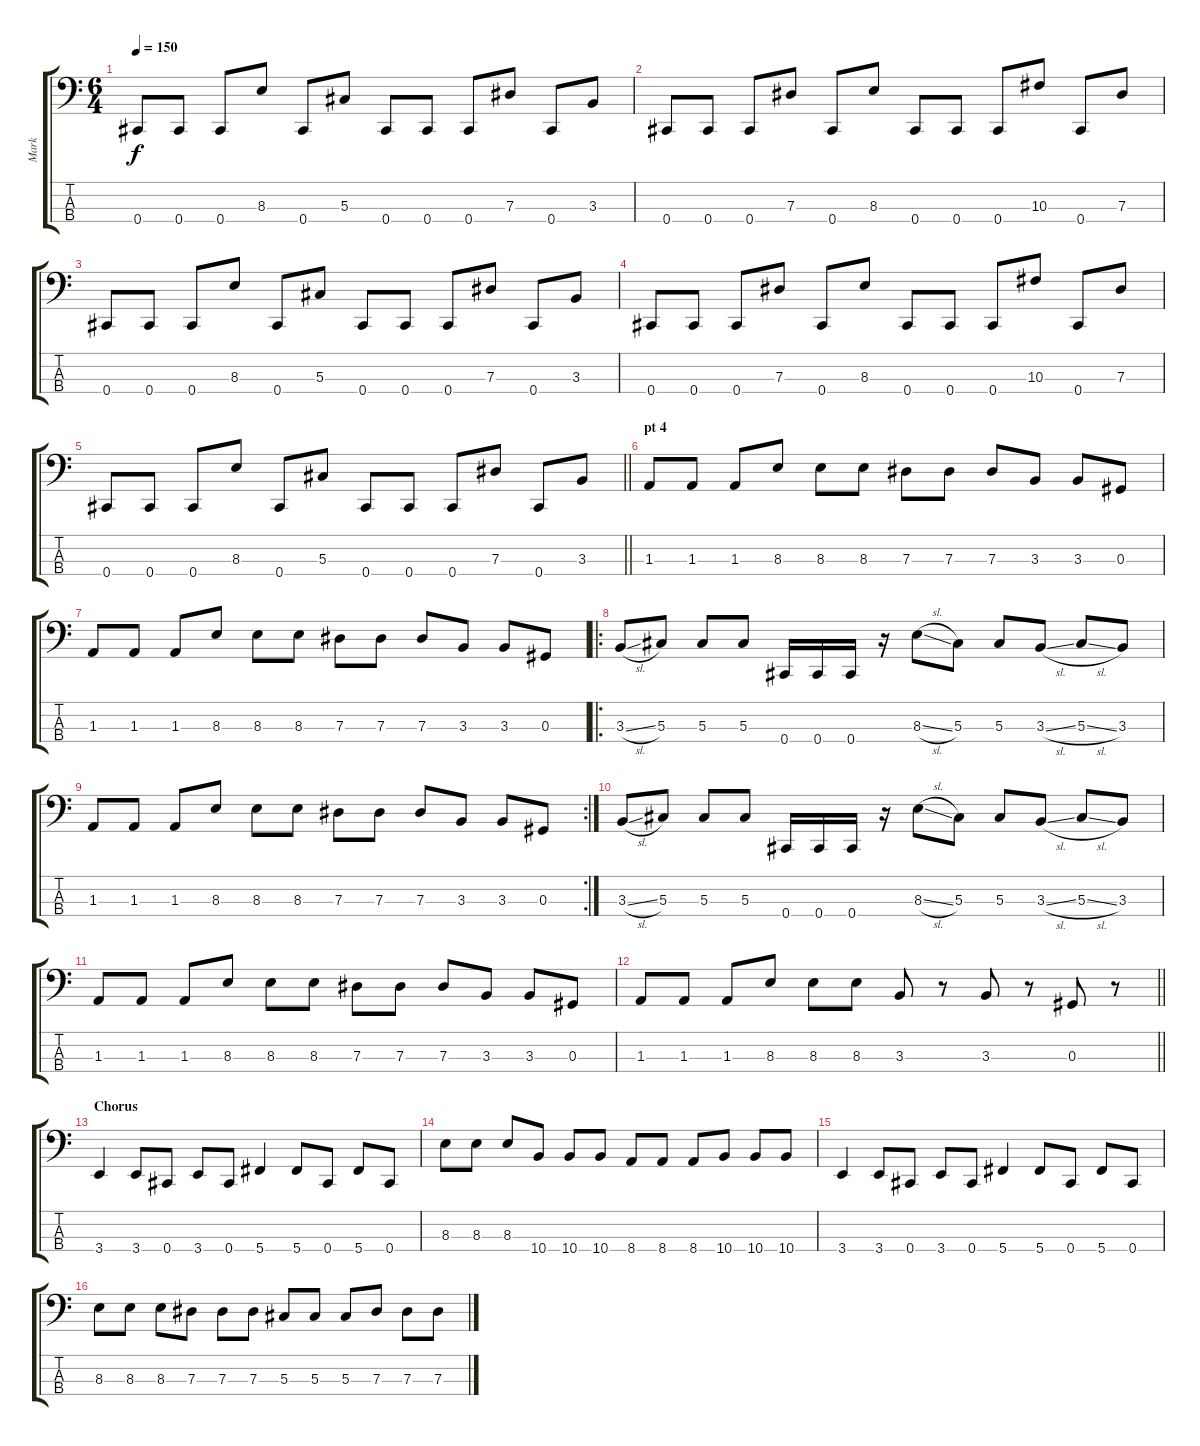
\track ("Mark" "Mark") {instrument electricbassfinger}
\staff {score tabs}
\tuning (Gb2 Db2 Ab1 Db1) {hide}
\ts (6 4)
\tempo 150
\clef f4
\ks c
0.4.8{dy f} 0.4.8 0.4.8 8.3.8 0.4.8 5.3.8 0.4.8 0.4.8 0.4.8 7.3.8 0.4.8 3.3.8 |
0.4.8 0.4.8 0.4.8 7.3.8 0.4.8 8.3.8 0.4.8 0.4.8 0.4.8 10.3.8 0.4.8 7.3.8 |
0.4.8 0.4.8 0.4.8 8.3.8 0.4.8 5.3.8 0.4.8 0.4.8 0.4.8 7.3.8 0.4.8 3.3.8 |
0.4.8 0.4.8 0.4.8 7.3.8 0.4.8 8.3.8 0.4.8 0.4.8 0.4.8 10.3.8 0.4.8 7.3.8 |
\barLineRight lightlight
0.4.8 0.4.8 0.4.8 8.3.8 0.4.8 5.3.8 0.4.8 0.4.8 0.4.8 7.3.8 0.4.8 3.3.8 |
\section ("" "pt 4")
1.3.8 1.3.8 1.3.8 8.3.8 8.3.8 8.3.8 7.3.8 7.3.8 7.3.8 3.3.8 3.3.8 0.3.8 |
1.3.8 1.3.8 1.3.8 8.3.8 8.3.8 8.3.8 7.3.8 7.3.8 7.3.8 3.3.8 3.3.8 0.3.8 |
\ro
3.3{sl}.8 5.3.8 5.3.8 5.3.8 0.4.16 0.4.16 0.4.16 r.16 8.3{sl}.8 5.3.8 5.3.8 3.3{sl}.8 5.3{sl}.8 3.3.8 |
\rc 2
1.3.8 1.3.8 1.3.8 8.3.8 8.3.8 8.3.8 7.3.8 7.3.8 7.3.8 3.3.8 3.3.8 0.3.8 |
3.3{sl}.8 5.3.8 5.3.8 5.3.8 0.4.16 0.4.16 0.4.16 r.16 8.3{sl}.8 5.3.8 5.3.8 3.3{sl}.8 5.3{sl}.8 3.3.8 |
1.3.8 1.3.8 1.3.8 8.3.8 8.3.8 8.3.8 7.3.8 7.3.8 7.3.8 3.3.8 3.3.8 0.3.8 |
\barLineRight lightlight
1.3.8 1.3.8 1.3.8 8.3.8 8.3.8 8.3.8 3.3.8 r.8 3.3.8 r.8 0.3.8 r.8 |
\section ("" "Chorus")
3.4.4 3.4.8 0.4.8 3.4.8 0.4.8 5.4.4 5.4.8 0.4.8 5.4.8 0.4.8 |
8.3.8 8.3.8 8.3.8 10.4.8 10.4.8 10.4.8 8.4.8 8.4.8 8.4.8 10.4.8 10.4.8 10.4.8 |
3.4.4 3.4.8 0.4.8 3.4.8 0.4.8 5.4.4 5.4.8 0.4.8 5.4.8 0.4.8 |
8.3.8 8.3.8 8.3.8 7.3.8 7.3.8 7.3.8 5.3.8 5.3.8 5.3.8 7.3.8 7.3.8 7.3.8
